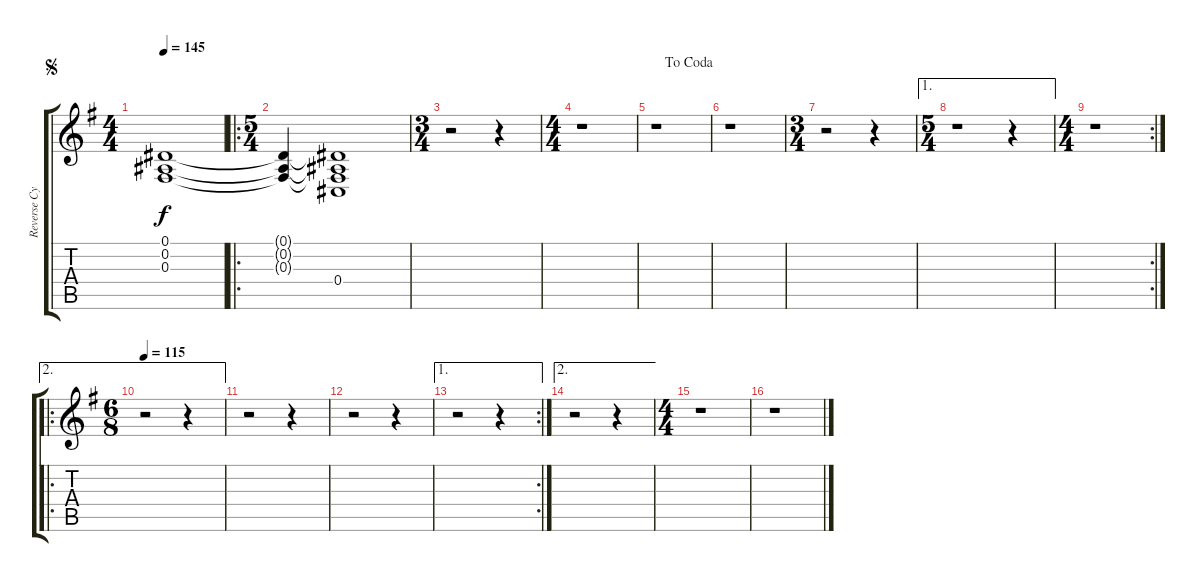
\track ("Reverse Cymbal" "Reverse Cy") {instrument reversecymbal}
\staff {score tabs}
\tuning (Eb4 Bb3 Gb3 Db3 Ab2 Eb2) {hide}
\ts (4 4)
\jump segno
\tempo 145
\clef g2
\ks g
(0.1 0.2 0.3).1{dy f} |
\ro
\ts (5 4)
(0.1{t} 0.2{t} 0.3{t}).4 (0.1{t} 0.2{t} 0.3{t} 0.4).1 |
\ts (3 4)
r.2 r.4 |
\ts (4 4)
r.1 |
\jump dacoda
r.1 |
r.1 |
\ts (3 4)
r.2 r.4 |
\ae 1
\ts (5 4)
r.1 r.4 |
\rc 2
\ts (4 4)
r.1 |
\ae 2
\ro
\ts (6 8)
\tempo 115
r.2 r.4 |
r.2 r.4 |
r.2 r.4 |
\ae 1
\rc 2
r.2 r.4 |
\ae 2
r.2 r.4 |
\ts (4 4)
r.1 |
r.1
